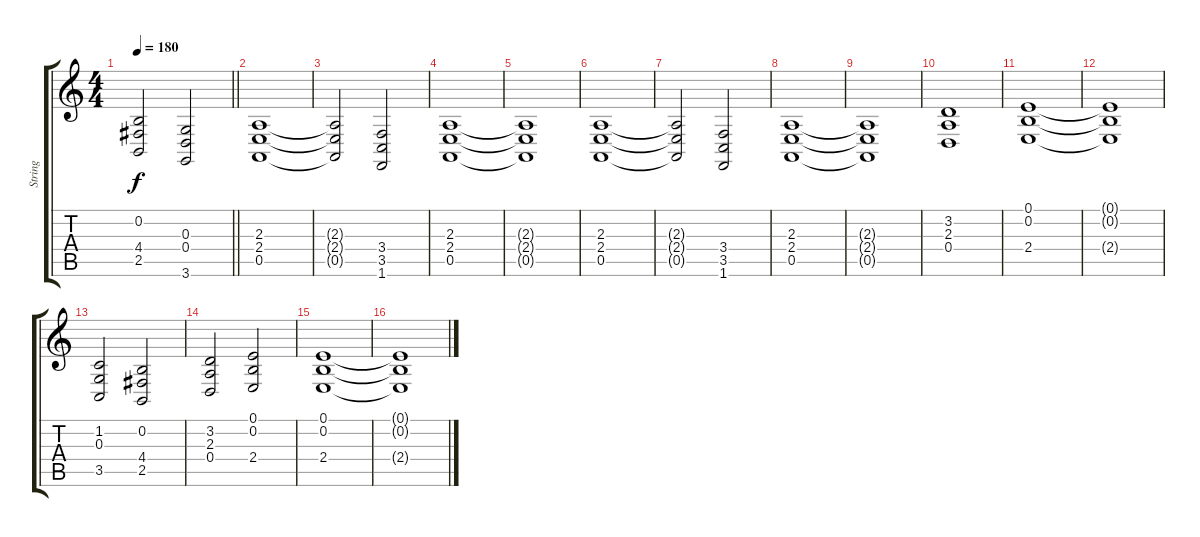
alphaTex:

\track ("String" "String") {instrument stringensemble1}
\staff {score tabs}
\tuning (E4 B3 G3 D3 A2 E2) {hide}
\ts (4 4)
\tempo 180
\clef g2
\barLineRight lightlight
\ks c
(0.2 4.4 2.5).2{dy f} (0.3 0.4 3.6).2 |
(2.3 2.4 0.5).1 |
(2.3{t} 2.4{t} 0.5{t}).2 (3.4 3.5 1.6).2 |
(2.3 2.4 0.5).1 |
(2.3{t} 2.4{t} 0.5{t}).1 |
(2.3 2.4 0.5).1 |
(2.3{t} 2.4{t} 0.5{t}).2 (3.4 3.5 1.6).2 |
(2.3 2.4 0.5).1 |
(2.3{t} 2.4{t} 0.5{t}).1 |
(3.2 2.3 0.4).1 |
(0.1 0.2 2.4).1 |
(0.1{t} 0.2{t} 2.4{t}).1 |
(1.2 0.3 3.5).2 (0.2 4.4 2.5).2 |
(3.2 2.3 0.4).2 (0.1 0.2 2.4).2 |
(0.1 0.2 2.4).1 |
(0.1{t} 0.2{t} 2.4{t}).1
